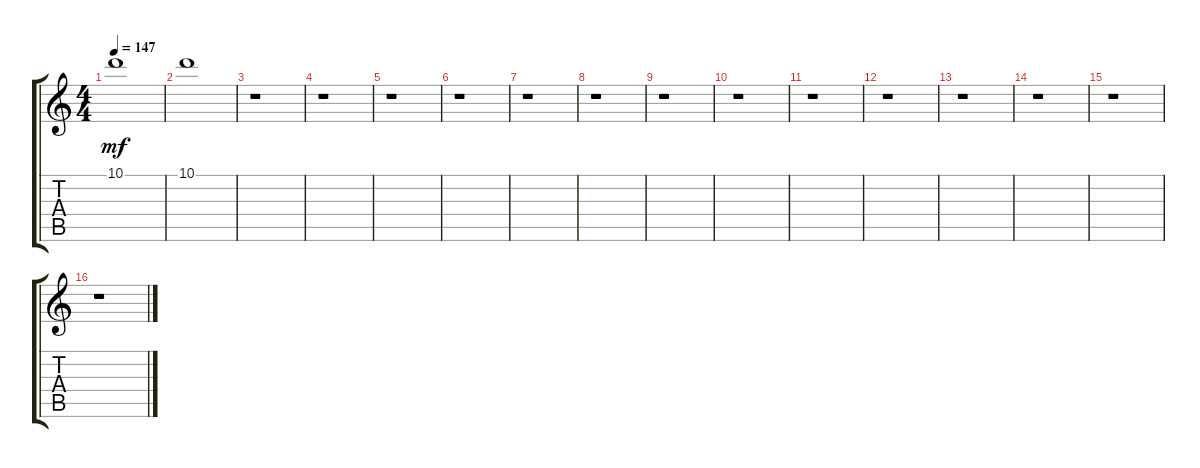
\track "" {instrument distortionguitar}
\staff {score tabs}
\tuning (E4 B3 G3 D3 A2 E2) {hide}
\ts (4 4)
\tempo 147
\clef g2
\ks c
10.1.1{dy mf} |
10.1.1 |
r.1 |
r.1 |
r.1 |
r.1 |
r.1 |
r.1 |
r.1 |
r.1 |
r.1 |
r.1 |
r.1 |
r.1 |
r.1 |
r.1
